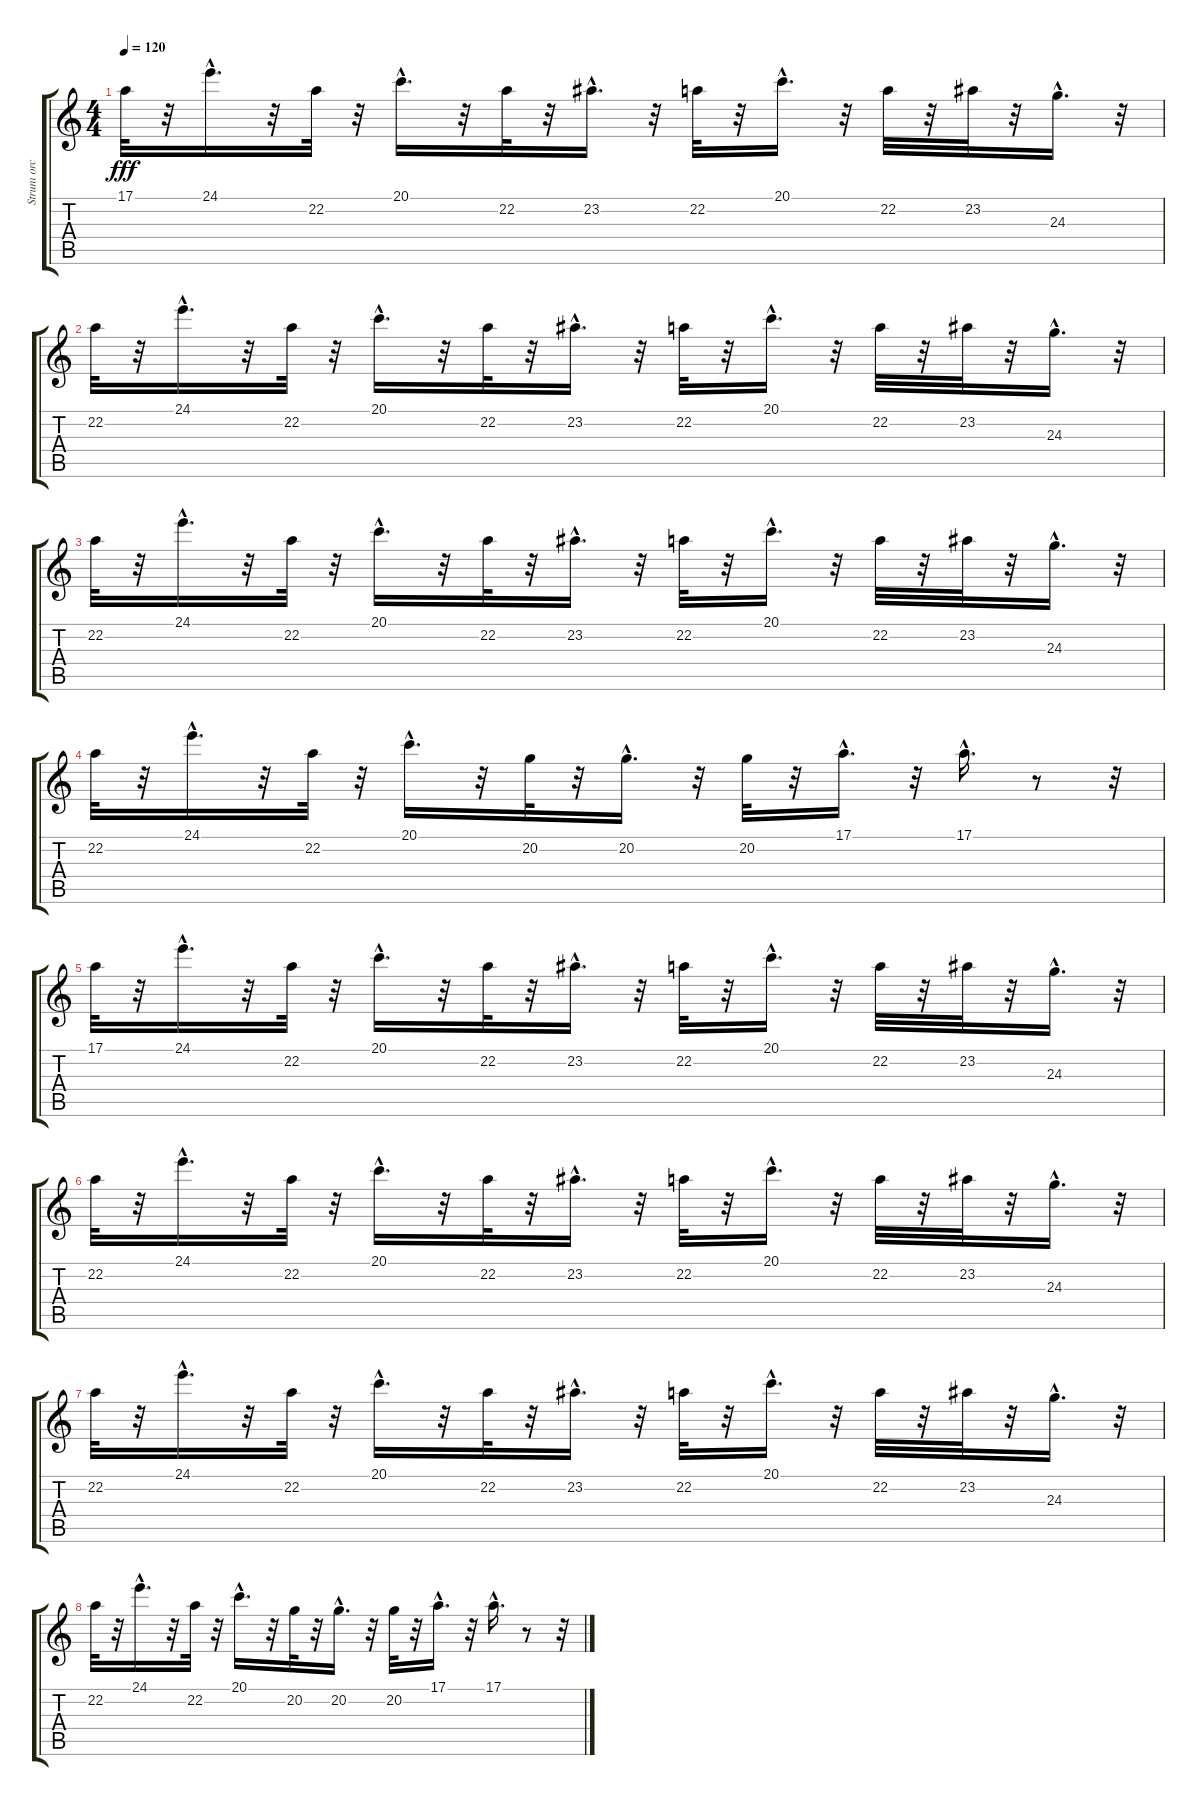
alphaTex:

\track ("Strunı orch. 2" "Strunı orc") {instrument stringensemble1}
\staff {score tabs}
\tuning (E4 B3 G3 D3 A2 E2) {hide}
\ts (4 4)
\tempo 120
\clef g2
\ks c
17.1.32{dy fff} r.32 24.1{hac}.16{d} r.32 22.2.32 r.32 20.1{hac}.16{d} r.32 22.2.32 r.32 23.2{hac}.16{d} r.32 22.2.32 r.32 20.1{hac}.16{d} r.32 22.2.32 r.32 23.2.32 r.32 24.3{hac}.16{d} r.32 |
22.2.32 r.32 24.1{hac}.16{d} r.32 22.2.32 r.32 20.1{hac}.16{d} r.32 22.2.32 r.32 23.2{hac}.16{d} r.32 22.2.32 r.32 20.1{hac}.16{d} r.32 22.2.32 r.32 23.2.32 r.32 24.3{hac}.16{d} r.32 |
22.2.32 r.32 24.1{hac}.16{d} r.32 22.2.32 r.32 20.1{hac}.16{d} r.32 22.2.32 r.32 23.2{hac}.16{d} r.32 22.2.32 r.32 20.1{hac}.16{d} r.32 22.2.32 r.32 23.2.32 r.32 24.3{hac}.16{d} r.32 |
22.2.32 r.32 24.1{hac}.16{d} r.32 22.2.32 r.32 20.1{hac}.16{d} r.32 20.2.32 r.32 20.2{hac}.16{d} r.32 20.2.32 r.32 17.1{hac}.16{d} r.32 17.1{hac}.16{d} r.8 r.32 |
17.1.32 r.32 24.1{hac}.16{d} r.32 22.2.32 r.32 20.1{hac}.16{d} r.32 22.2.32 r.32 23.2{hac}.16{d} r.32 22.2.32 r.32 20.1{hac}.16{d} r.32 22.2.32 r.32 23.2.32 r.32 24.3{hac}.16{d} r.32 |
22.2.32 r.32 24.1{hac}.16{d} r.32 22.2.32 r.32 20.1{hac}.16{d} r.32 22.2.32 r.32 23.2{hac}.16{d} r.32 22.2.32 r.32 20.1{hac}.16{d} r.32 22.2.32 r.32 23.2.32 r.32 24.3{hac}.16{d} r.32 |
22.2.32 r.32 24.1{hac}.16{d} r.32 22.2.32 r.32 20.1{hac}.16{d} r.32 22.2.32 r.32 23.2{hac}.16{d} r.32 22.2.32 r.32 20.1{hac}.16{d} r.32 22.2.32 r.32 23.2.32 r.32 24.3{hac}.16{d} r.32 |
22.2.32 r.32 24.1{hac}.16{d} r.32 22.2.32 r.32 20.1{hac}.16{d} r.32 20.2.32 r.32 20.2{hac}.16{d} r.32 20.2.32 r.32 17.1{hac}.16{d} r.32 17.1{hac}.16{d} r.8 r.32
